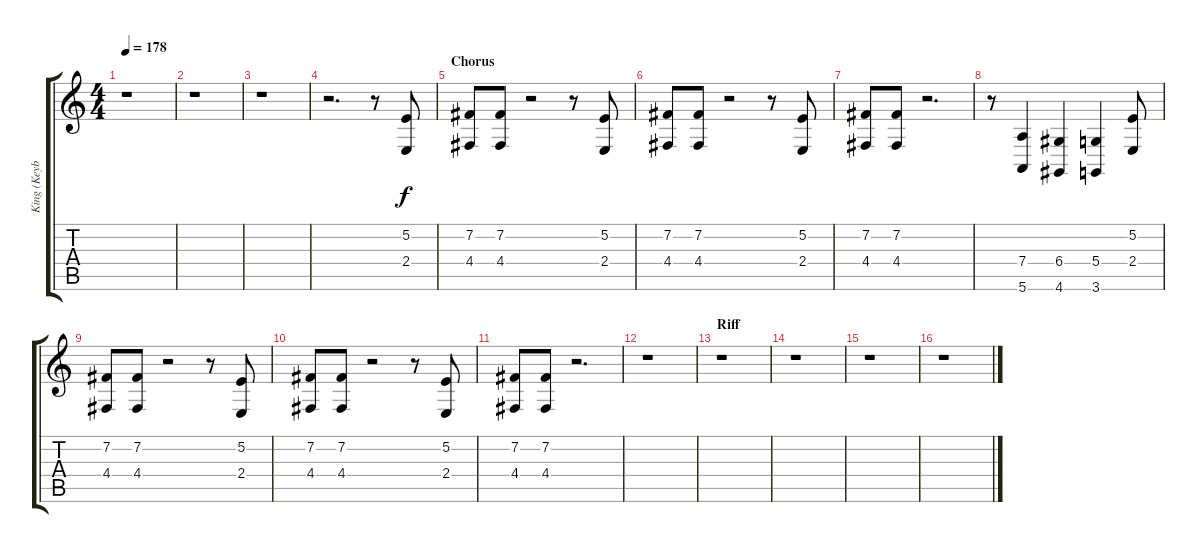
\track ("King (Keyboards)" "King (Keyb") {instrument stringensemble1}
\staff {score tabs}
\tuning (E4 B3 G3 D3 A2 E2) {hide}
\ts (4 4)
\tempo 178
\clef g2
\ks c
r.1{dy f} |
r.1 |
r.1 |
r.2{d} r.8 (5.2 2.4).8 |
\section ("" "Chorus")
(7.2 4.4).8 (7.2 4.4).8 r.2 r.8 (5.2 2.4).8 |
(7.2 4.4).8 (7.2 4.4).8 r.2 r.8 (5.2 2.4).8 |
(7.2 4.4).8 (7.2 4.4).8 r.2{d} |
r.8 (7.4 5.6).4 (6.4 4.6).4 (5.4 3.6).4 (5.2 2.4).8 |
(7.2 4.4).8 (7.2 4.4).8 r.2 r.8 (5.2 2.4).8 |
(7.2 4.4).8 (7.2 4.4).8 r.2 r.8 (5.2 2.4).8 |
(7.2 4.4).8 (7.2 4.4).8 r.2{d} |
r.1 |
\section ("" "Riff")
r.1 |
r.1 |
r.1 |
r.1
